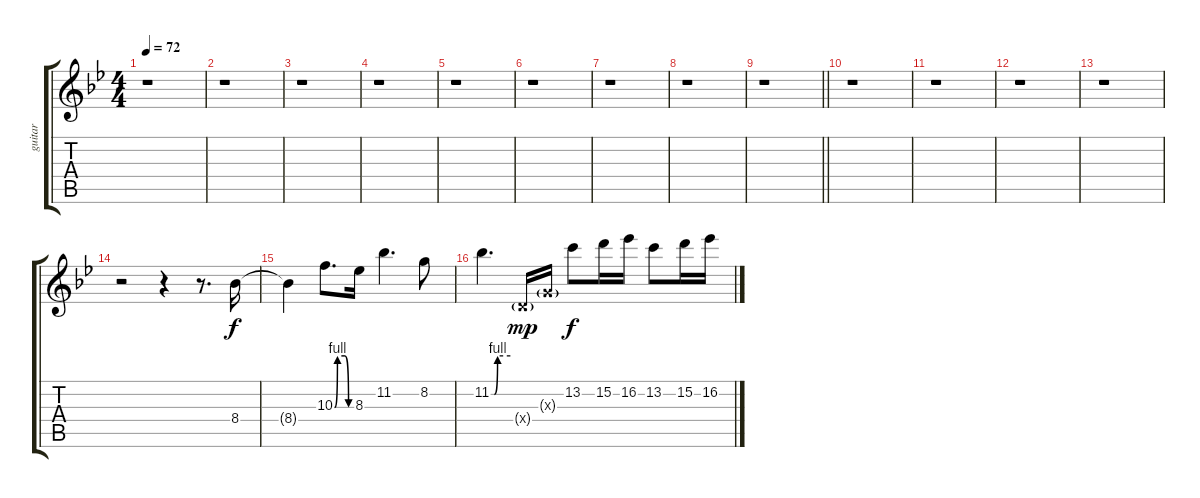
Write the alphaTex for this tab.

\track ("guitar" "guitar") {instrument acousticguitarsteel}
\staff {score tabs}
\tuning (E4 B3 G3 D3 A2 E2) {hide}
\ts (4 4)
\tempo 72
\clef g2
\ks bb
r.1{dy f} |
r.1 |
r.1 |
r.1 |
r.1 |
r.1 |
r.1 |
r.1 |
\barLineRight lightlight
r.1 |
r.1 |
r.1 |
r.1 |
r.1 |
r.2 r.4 r.8{d} 8.4.16 |
8.4{t}.4 10.3{be (custom 0 0 10 4 37 4 50 0 60 0)}.8{d} 8.3.16 11.2.4{d} 8.2.8 |
11.2{be (custom 0 0 10 0 20 4 60 4)}.4{d} 0.4{g x}.16{dy mp} 0.3{g x}.16 13.2.8{dy f} 15.2.16 16.2.16 13.2.8 15.2.16 16.2.16
